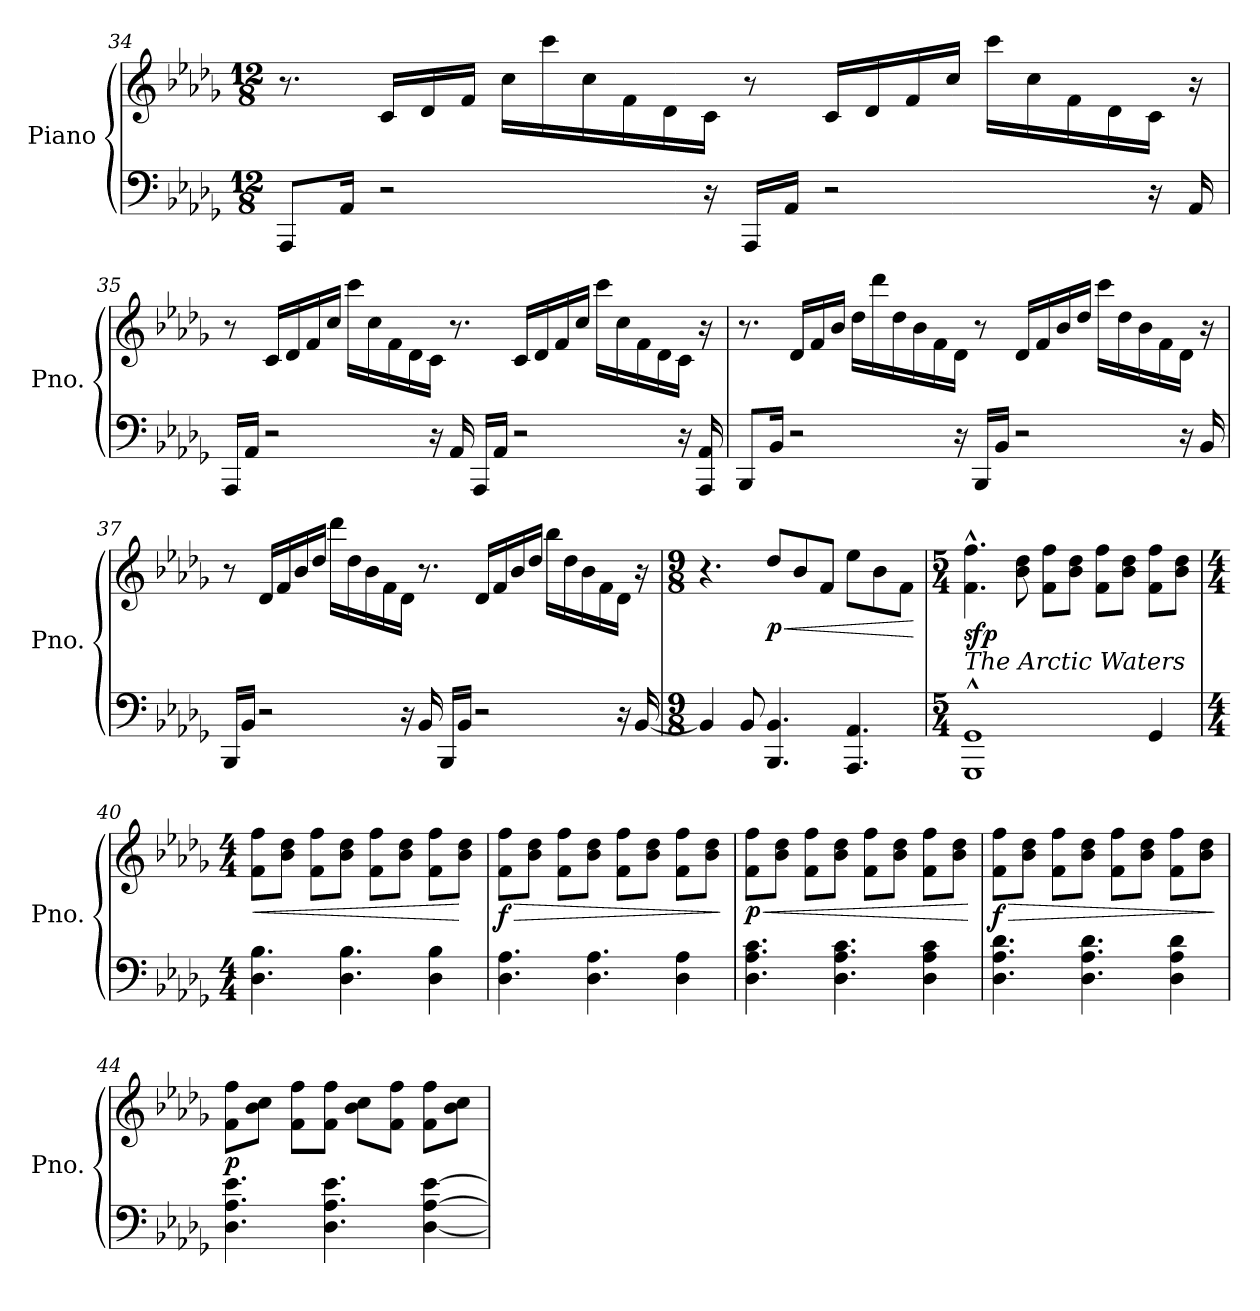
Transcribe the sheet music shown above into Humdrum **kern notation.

**kern	**kern	**dynam
*part1	*part1	*part1
*staff2	*staff1	*staff1/2
*I"Piano	*	*
*I'Pno.	*	*
*clefF4	*clefG2	*
*k[b-e-a-d-g-]	*k[b-e-a-d-g-]	*
*M12/8	*M12/8	*
=34	=34	=34
8AAA-/L	8.r	.
16AA-/Jk	.	.
2r	16c/LL	.
.	16d-/	.
.	16f/JJ	.
.	16cc\LL	.
.	16ccc\	.
.	16cc\	.
.	16f\	.
.	16d-\	.
16r	16c\JJ	.
16AAA-/LL	8r	.
16AA-/JJ	.	.
2r	16c/LL	.
.	16d-/	.
.	16f/	.
.	16cc/JJ	.
.	16ccc\LL	.
.	16cc\	.
.	16f\	.
.	16d-\	.
16r	16c\JJ	.
16AA-/	16r	.
!!LO:LB:g=z
=35	=35	=35
16AAA-/LL	8r	.
16AA-/JJ	.	.
2r	16c/LL	.
.	16d-/	.
.	16f/	.
.	16cc/JJ	.
.	16ccc\LL	.
.	16cc\	.
.	16f\	.
.	16d-\	.
16r	16c\JJ	.
16AA-/	8.r	.
16AAA-/LL	.	.
16AA-/JJ	.	.
2r	16c/LL	.
.	16d-/	.
.	16f/	.
.	16cc/JJ	.
.	16ccc\LL	.
.	16cc\	.
.	16f\	.
.	16d-\	.
16r	16c\JJ	.
16AAA-/ 16AA-/	16r	.
=36	=36	=36
8BBB-/L	8.r	.
16BB-/Jk	.	.
2r	16d-/LL	.
.	16f/	.
.	16b-/JJ	.
.	16dd-\LL	.
.	16ddd-\	.
.	16dd-\	.
.	16b-\	.
.	16f\	.
16r	16d-\JJ	.
16BBB-/LL	8r	.
16BB-/JJ	.	.
2r	16d-/LL	.
.	16f/	.
.	16b-/	.
.	16dd-/JJ	.
.	16ccc\LL	.
.	16dd-\	.
.	16b-\	.
.	16f\	.
16r	16d-\JJ	.
16BB-/	16r	.
!!LO:LB:g=z
=37	=37	=37
16BBB-/LL	8r	.
16BB-/JJ	.	.
2r	16d-/LL	.
.	16f/	.
.	16b-/	.
.	16dd-/JJ	.
.	16ddd-\LL	.
.	16dd-\	.
.	16b-\	.
.	16f\	.
16r	16d-\JJ	.
16BB-/	8.r	.
16BBB-/LL	.	.
16BB-/JJ	.	.
2r	16d-/LL	.
.	16f/	.
.	16b-/	.
.	16dd-/JJ	.
.	16bb-\LL	.
.	16dd-\	.
.	16b-\	.
.	16f\	.
16r	16d-\JJ	.
[16BB-/	16r	.
=38	=38	=38
*M9/8	*M9/8	*
4BB-/]	4.r	.
8BB-/	.	.
!	!	!LO:HP:b
!	!	!LO:DY:n=1:b
4.BBB-/ 4.BB-/	8dd-/L	< p
.	8b-/	.
.	8f/J	.
4.AAA-/ 4.AA-/	8ee-\L	.
.	8b-\	.
.	8f\J	.
.	.	[
=39	=39	=39
*M5/4	*M5/4	*
*	*MM130	*
!	!LO:TX:b:i:t=The Arctic Waters	!
!	!	!LO:DY:b
1GGG-^^ 1GG-^^	4.f\^^ 4.ff\^^	sfp
.	8b-\ 8dd-\	.
.	8f\ 8ff\L	.
.	8b-\ 8dd-\J	.
.	8f\ 8ff\L	.
.	8b-\ 8dd-\J	.
4GG-/	8f\ 8ff\L	.
.	8b-\ 8dd-\J	.
=40	=40	=40
*M4/4	*M4/4	*
!	!	!LO:HP:b
4.D-\ 4.B-\	8f\ 8ff\L	<
.	8b-\ 8dd-\J	.
.	8f\ 8ff\L	.
4.D-\ 4.B-\	8b-\ 8dd-\J	.
.	8f\ 8ff\L	.
.	8b-\ 8dd-\J	.
4D-\ 4B-\	8f\ 8ff\L	.
.	8b-\ 8dd-\J	[
!!LO:PB:g=z
=41	=41	=41
!	!	!LO:HP:b
!	!	!LO:DY:n=1:b
4.D-\ 4.A-\	8f\ 8ff\L	> f
.	8b-\ 8dd-\J	.
.	8f\ 8ff\L	.
4.D-\ 4.A-\	8b-\ 8dd-\J	.
.	8f\ 8ff\L	.
.	8b-\ 8dd-\J	.
4D-\ 4A-\	8f\ 8ff\L	.
.	8b-\ 8dd-\J	.
.	.	]
=42	=42	=42
!	!	!LO:HP:b
!	!	!LO:DY:n=1:b
4.D-\ 4.A-\ 4.c\	8f\ 8ff\L	< p
.	8b-\ 8dd-\J	.
.	8f\ 8ff\L	.
4.D-\ 4.A-\ 4.c\	8b-\ 8dd-\J	.
.	8f\ 8ff\L	.
.	8b-\ 8dd-\J	.
4D-\ 4A-\ 4c\	8f\ 8ff\L	.
.	8b-\ 8dd-\J	.
.	.	[
=43	=43	=43
!	!	!LO:HP:b
!	!	!LO:DY:n=1:b
4.D-\ 4.A-\ 4.d-\	8f\ 8ff\L	> f
.	8b-\ 8dd-\J	.
.	8f\ 8ff\L	.
4.D-\ 4.A-\ 4.d-\	8b-\ 8dd-\J	.
.	8f\ 8ff\L	.
.	8b-\ 8dd-\J	.
4D-\ 4A-\ 4d-\	8f\ 8ff\L	.
.	8b-\ 8dd-\J	.
.	.	]
=44	=44	=44
!	!	!LO:DY:b
4.D-\ 4.A-\ 4.e-\	8f\ 8ff\L	p
.	8b-\ 8cc\J	.
.	8f\ 8ff\L	.
4.D-\ 4.A-\ 4.e-\	8f\ 8ff\J	.
.	8b-\ 8cc\L	.
.	8f\ 8ff\J	.
[4D-\ [4A-\ [4e-\	8f\ 8ff\L	.
.	8b-\ 8cc\J	.
=	=	=
*-	*-	*-
